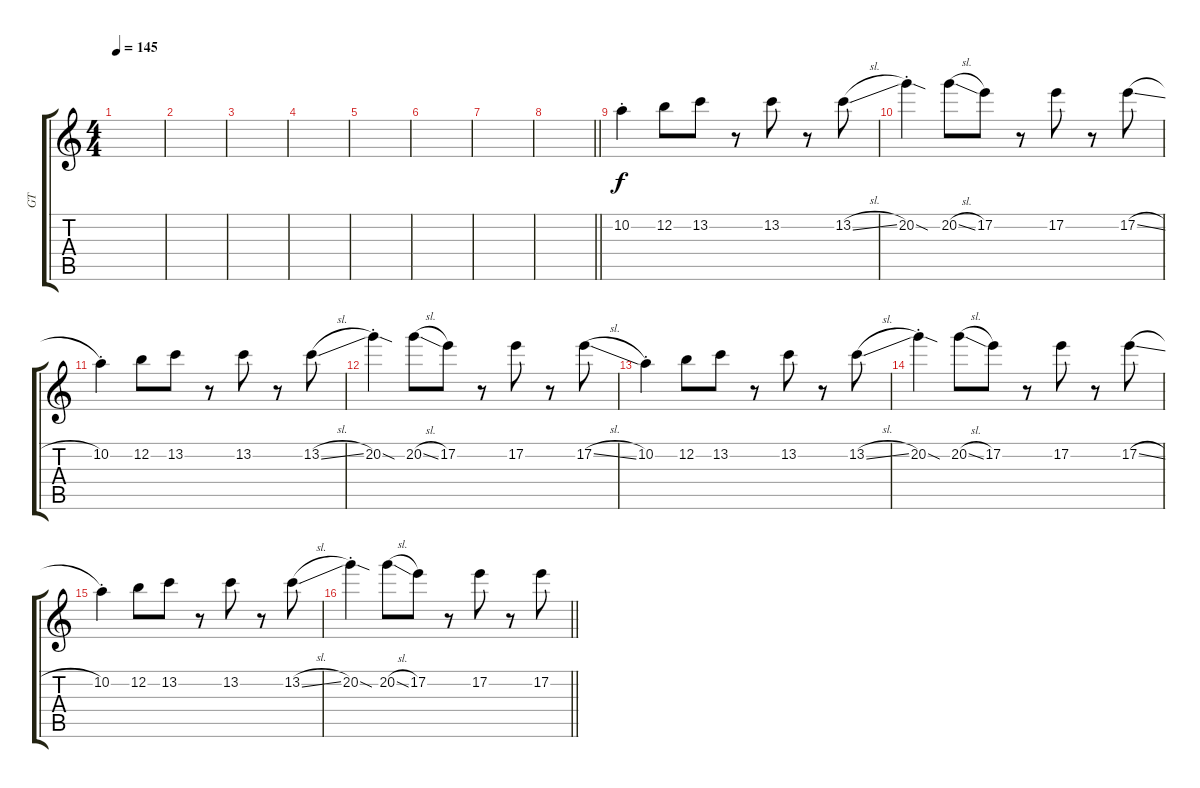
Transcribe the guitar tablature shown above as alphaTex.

\track ("GT" "GT") {instrument overdrivenguitar}
\staff {score tabs}
\tuning (E4 B3 G3 D3 A2 E2) {hide}
\ts (4 4)
\tempo 145
\clef g2
\ks c
|
|
|
|
|
|
|
\barLineRight lightlight
|
10.2{st}.4 12.2.8 13.2.8 r.8 13.2.8 r.8 13.2{sl}.8 |
20.2{sod st}.4 20.2{sl}.8 17.2.8 r.8 17.2.8 r.8 17.2{sl}.8 |
10.2{st}.4 12.2.8 13.2.8 r.8 13.2.8 r.8 13.2{sl}.8 |
20.2{sod st}.4 20.2{sl}.8 17.2.8 r.8 17.2.8 r.8 17.2{sl}.8 |
10.2{st}.4 12.2.8 13.2.8 r.8 13.2.8 r.8 13.2{sl}.8 |
20.2{sod st}.4 20.2{sl}.8 17.2.8 r.8 17.2.8 r.8 17.2{sl}.8 |
10.2{st}.4 12.2.8 13.2.8 r.8 13.2.8 r.8 13.2{sl}.8 |
\barLineRight lightlight
20.2{sod st}.4 20.2{sl}.8 17.2.8 r.8 17.2.8 r.8 17.2.8
